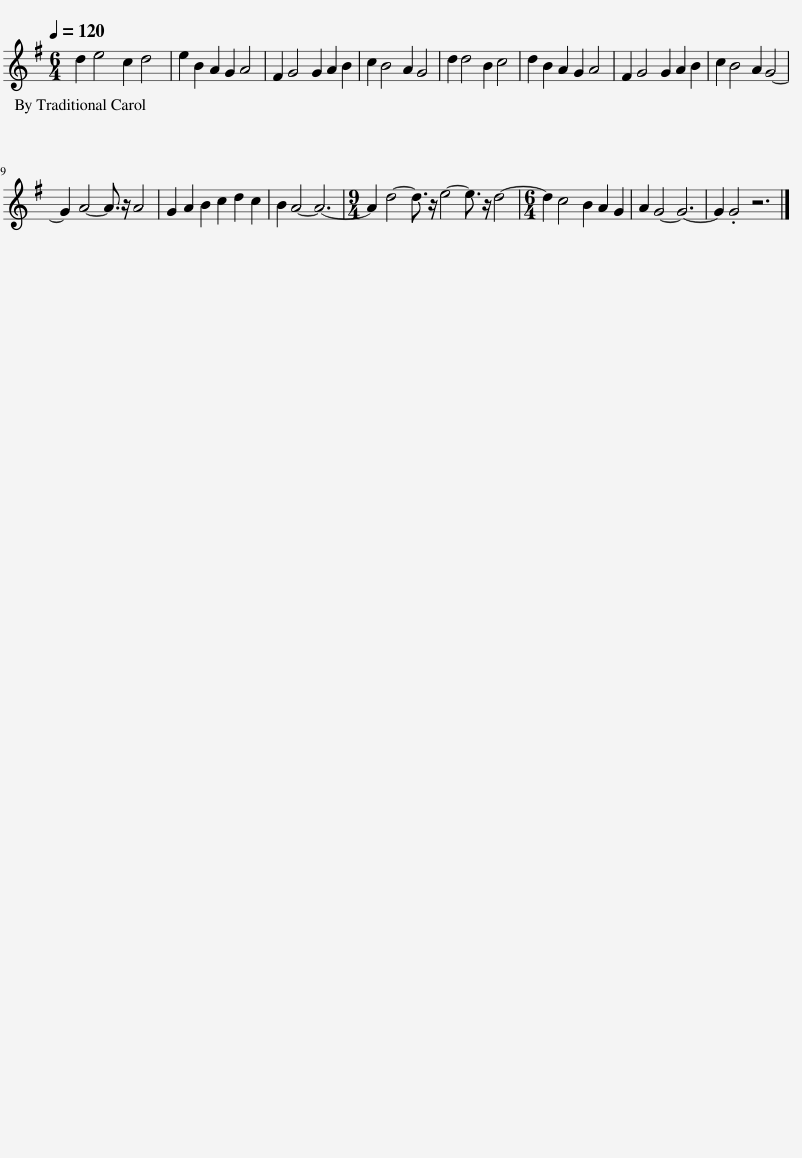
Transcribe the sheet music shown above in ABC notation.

X:1
L:1/8
Q:1/4=120
M:6/4
I:linebreak $
K:G
V:1 treble
V:1
 d2 e4 c2 d4 | e2 B2 A2 G2 A4 | F2 G4 G2 A2 B2 | c2 B4 A2 G4 | d2 d4 B2 c4 | %5
 d2 B2 A2 G2 A4 | F2 G4 G2 A2 B2 | c2 B4 A2 G4- |$ G2 A4- A3/2 z/ A4 | G2 A2 B2 c2 d2 c2 | %10
 B2 A4- A6- |[M:9/4] A2 d4- d3/2 z/ e4- e3/2 z/ d4- |[M:6/4] d2 c4 B2 A2 G2 | A2 G4- G6- | G2 .G4 z6 |] %15
